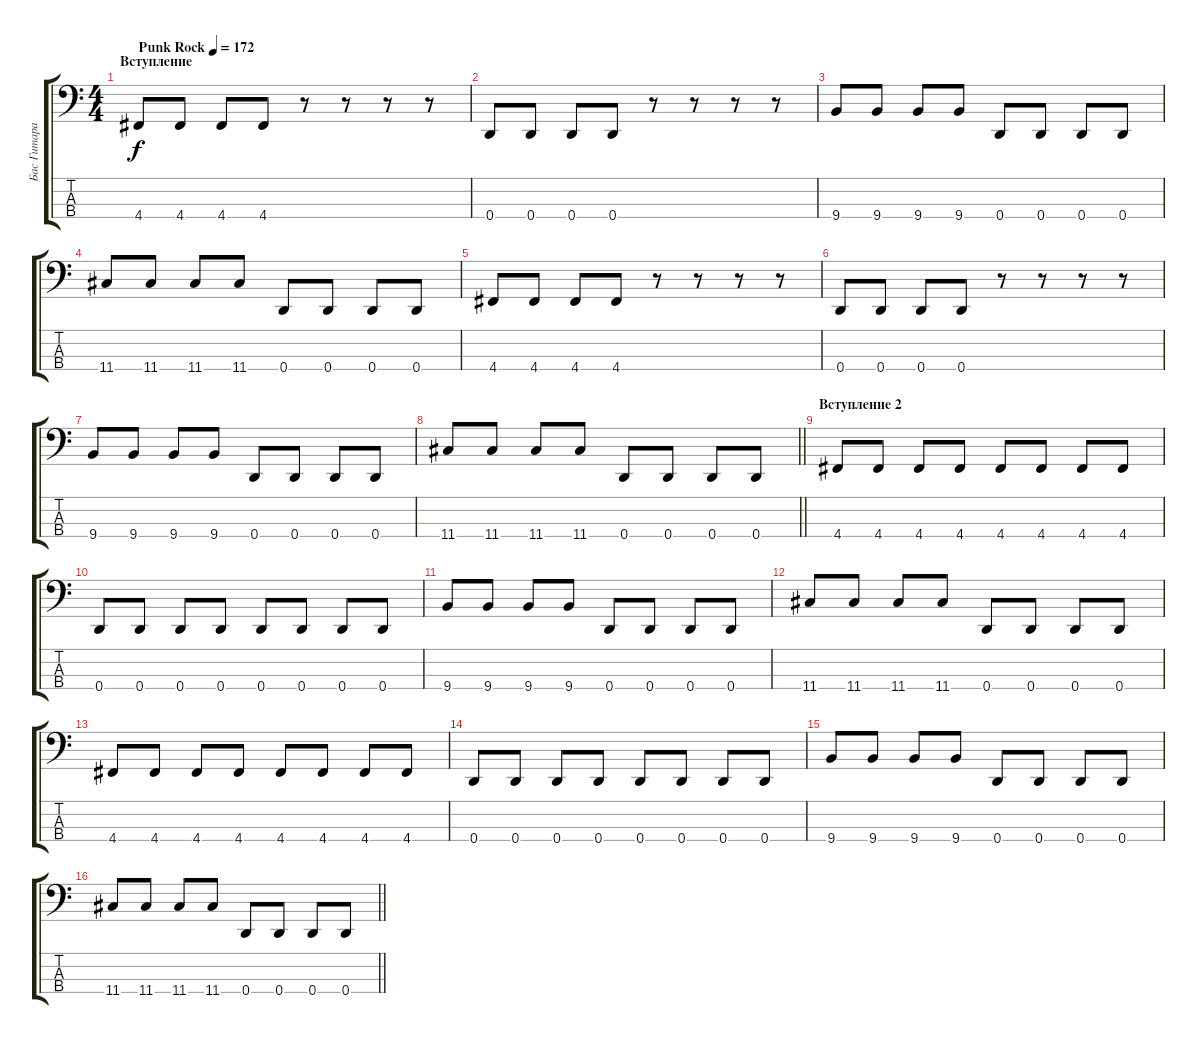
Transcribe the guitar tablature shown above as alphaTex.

\track ("Бас Гитара" "Бас Гитара") {instrument electricbassfinger}
\staff {score tabs}
\tuning (G2 D2 A1 D1) {hide}
\ts (4 4)
\section ("" "Вступление")
\tempo (172 "Punk Rock")
\clef f4
\ks c
4.4.8{dy f instrument electricbassfinger} 4.4.8 4.4.8 4.4.8 r.8 r.8 r.8 r.8 |
0.4.8 0.4.8 0.4.8 0.4.8 r.8 r.8 r.8 r.8 |
9.4.8 9.4.8 9.4.8 9.4.8 0.4.8 0.4.8 0.4.8 0.4.8 |
11.4.8 11.4.8 11.4.8 11.4.8 0.4.8 0.4.8 0.4.8 0.4.8 |
4.4.8 4.4.8 4.4.8 4.4.8 r.8 r.8 r.8 r.8 |
0.4.8 0.4.8 0.4.8 0.4.8 r.8 r.8 r.8 r.8 |
9.4.8 9.4.8 9.4.8 9.4.8 0.4.8 0.4.8 0.4.8 0.4.8 |
\barLineRight lightlight
11.4.8 11.4.8 11.4.8 11.4.8 0.4.8 0.4.8 0.4.8 0.4.8 |
\section ("" "Вступление 2")
4.4.8 4.4.8 4.4.8 4.4.8 4.4.8 4.4.8 4.4.8 4.4.8 |
0.4.8 0.4.8 0.4.8 0.4.8 0.4.8 0.4.8 0.4.8 0.4.8 |
9.4.8 9.4.8 9.4.8 9.4.8 0.4.8 0.4.8 0.4.8 0.4.8 |
11.4.8 11.4.8 11.4.8 11.4.8 0.4.8 0.4.8 0.4.8 0.4.8 |
4.4.8 4.4.8 4.4.8 4.4.8 4.4.8 4.4.8 4.4.8 4.4.8 |
0.4.8 0.4.8 0.4.8 0.4.8 0.4.8 0.4.8 0.4.8 0.4.8 |
9.4.8 9.4.8 9.4.8 9.4.8 0.4.8 0.4.8 0.4.8 0.4.8 |
\barLineRight lightlight
11.4.8 11.4.8 11.4.8 11.4.8 0.4.8 0.4.8 0.4.8 0.4.8
